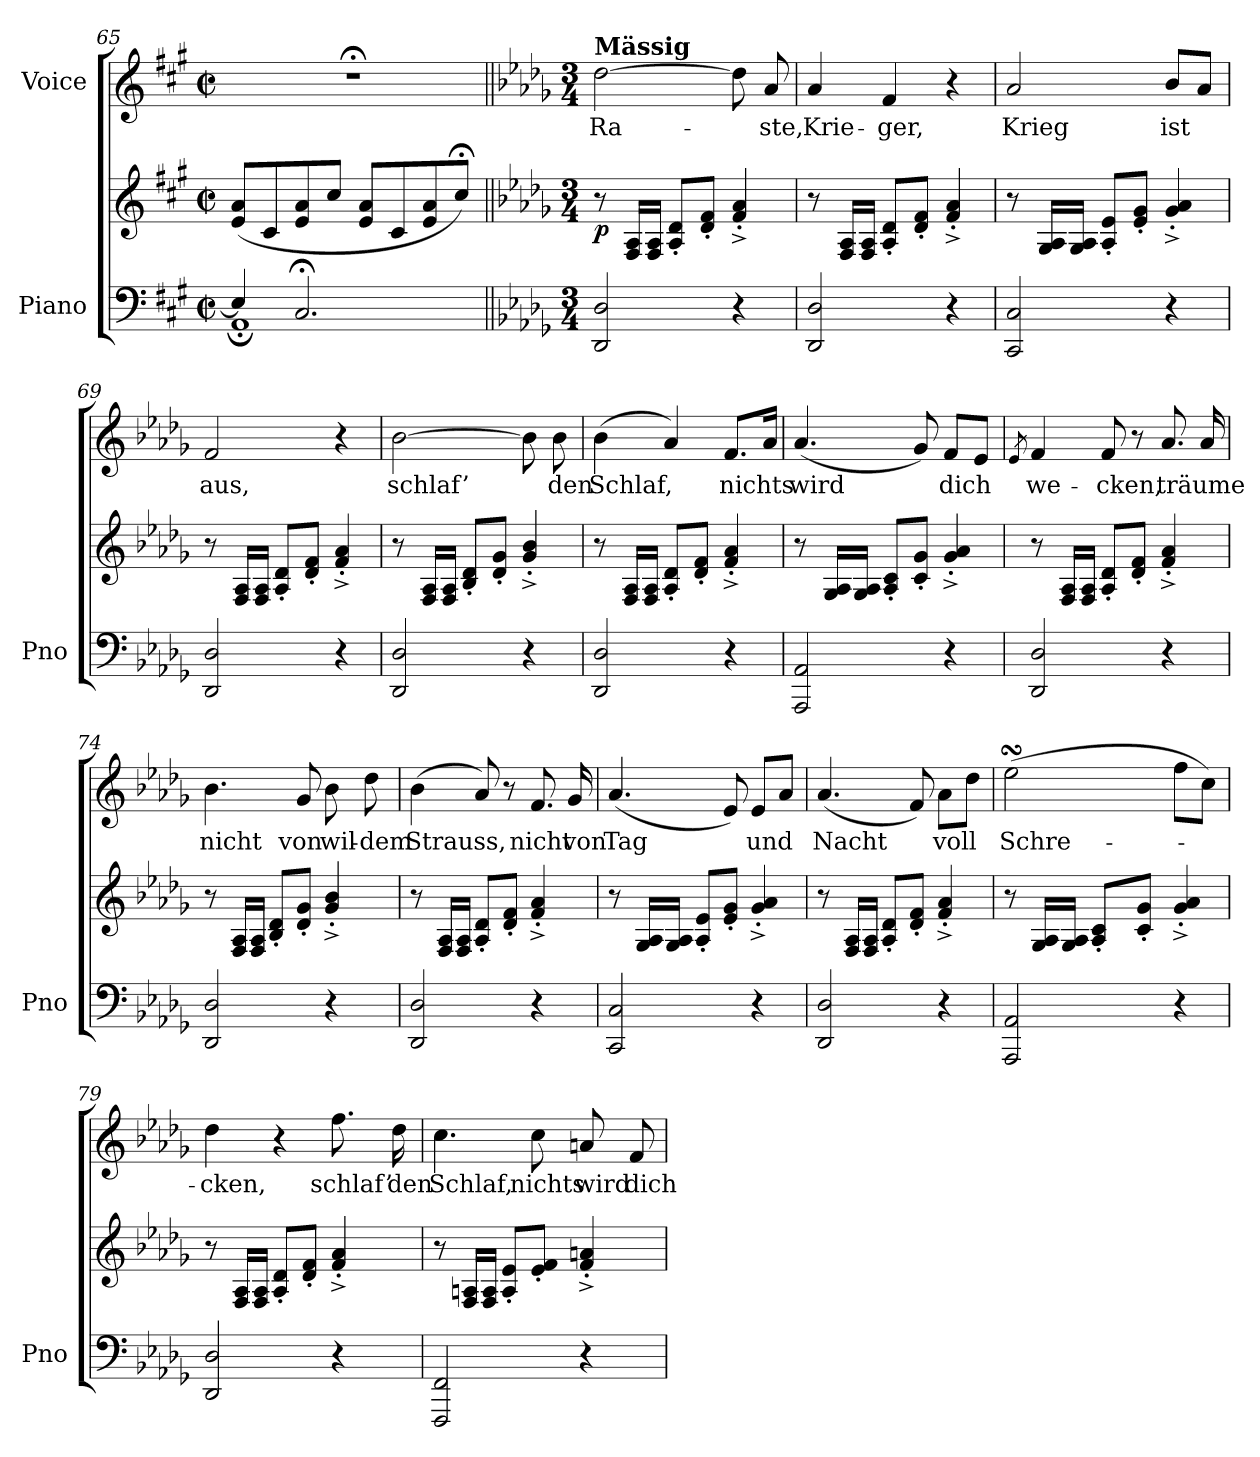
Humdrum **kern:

**kern	**kern	**dynam	**kern	**text
*part2	*part2	*part2	*part1	*part1
*staff3	*staff2	*staff2/3	*staff1	*staff1
*I"Piano	*	*	*I"Voice	*
*I'Pno	*	*	*	*
*clefF4	*clefG2	*	*clefG2	*
*k[f#c#g#]	*k[f#c#g#]	*	*k[f#c#g#]	*
*M2/2	*M2/2	*	*M2/2	*
*met(c|)	*met(c|)	*	*met(c|)	*
=65	=65	=65	=65	=65
*^	*	*	*	*
4E/]	1AA;	(<8e/ 8a/L	.	1r;<	.
.	.	8c#/	.	.	.
2.C#;</	.	8e/ 8a/	.	.	.
.	.	8cc#/J	.	.	.
.	.	8e/ 8a/L	.	.	.
.	.	8c#/	.	.	.
.	.	8e/ 8a/	.	.	.
.	.	8cc#;</J)	.	.	.
*v	*v	*	*	*	*
!!LO:PB:g=z
=66||	=66||	=66||	=66||	=66||
*k[b-e-a-d-g-]	*k[b-e-a-d-g-]	*	*k[b-e-a-d-g-]	*
*M3/4	*M3/4	*	*M3/4	*
!	!	!	!LO:TX:a:B:t=Mässig	!
!	!	!LO:DY:b	!	!LO:LY:b
2DD-/ 2D-/	8r	p	[2dd-\	Ra-
.	16F/ 16A-/LL	.	.	.
.	16F/ 16A-/JJ	.	.	.
.	8A-/' 8d-/'L	.	.	.
.	8d-/' 8f/'J	.	.	.
4r	4f/'^ 4a-/'^	.	8dd-\]	.
!	!	!	!	!LO:LY:b
.	.	.	8a-/	-ste,
=67	=67	=67	=67	=67
!	!	!	!	!LO:LY:b
2DD-/ 2D-/	8r	.	4a-/	Krie-
.	16F/ 16A-/LL	.	.	.
.	16F/ 16A-/JJ	.	.	.
!	!	!	!	!LO:LY:b
.	8A-/' 8d-/'L	.	4f/	-ger,
.	8d-/' 8f/'J	.	.	.
4r	4f/'^ 4a-/'^	.	4r	.
=68	=68	=68	=68	=68
!	!	!	!	!LO:LY:b
2CC/ 2C/	8r	.	2a-/	Krieg
.	16G-/ 16A-/LL	.	.	.
.	16G-/ 16A-/JJ	.	.	.
.	8A-/' 8e-/'L	.	.	.
.	8e-/' 8g-/'J	.	.	.
!	!	!	!	!LO:LY:b
4r	4g-/'^ 4a-/'^	.	8b-/L	ist
.	.	.	8a-/J	.
=69	=69	=69	=69	=69
!	!	!	!	!LO:LY:b
2DD-/ 2D-/	8r	.	2f/	aus,
.	16F/ 16A-/LL	.	.	.
.	16F/ 16A-/JJ	.	.	.
.	8A-/' 8d-/'L	.	.	.
.	8d-/' 8f/'J	.	.	.
4r	4f/'^ 4a-/'^	.	4r	.
=70	=70	=70	=70	=70
!	!	!	!	!LO:LY:b
2DD-/ 2D-/	8r	.	[2b-\	schlaf’
.	16F/ 16A-/LL	.	.	.
.	16F/ 16A-/JJ	.	.	.
.	8B-/' 8d-/'L	.	.	.
.	8d-/' 8g-/'J	.	.	.
4r	4g-/'^ 4b-/'^	.	8b-\]	.
!	!	!	!	!LO:LY:b
.	.	.	8b-\	den
!!LO:LB:g=z
=71	=71	=71	=71	=71
!	!	!	!	!LO:LY:b
2DD-/ 2D-/	8r	.	(>4b-\	Schlaf,
.	16F/ 16A-/LL	.	.	.
.	16F/ 16A-/JJ	.	.	.
.	8A-/' 8d-/'L	.	4a-/)	.
.	8d-/' 8f/'J	.	.	.
!	!	!	!	!LO:LY:b
4r	4f/'^ 4a-/'^	.	8.f/L	nichts
.	.	.	16a-/Jk	.
=72	=72	=72	=72	=72
!	!	!	!	!LO:LY:b
2AAA-/ 2AA-/	8r	.	(<4.a-/	wird
.	16G-/ 16A-/LL	.	.	.
.	16G-/ 16A-/JJ	.	.	.
.	8A-/' 8c/'L	.	.	.
.	8c/' 8g-/'J	.	8g-/)	.
!	!	!	!	!LO:LY:b
4r	4g-/'^ 4a-/'^	.	8f/L	dich
.	.	.	8e-/J	.
=73	=73	=73	=73	=73
.	.	.	8qe-/	.
!	!	!	!	!LO:LY:b
2DD-/ 2D-/	8r	.	4f/	we-
.	16F/ 16A-/LL	.	.	.
.	16F/ 16A-/JJ	.	.	.
!	!	!	!	!LO:LY:b
.	8A-/' 8d-/'L	.	8f/	-cken,
.	8d-/' 8f/'J	.	8r	.
!	!	!	!	!LO:LY:b
4r	4f/'^ 4a-/'^	.	8.a-/	träume
.	.	.	16a-/	.
=74	=74	=74	=74	=74
!	!	!	!	!LO:LY:b
2DD-/ 2D-/	8r	.	4.b-\	nicht
.	16F/ 16A-/LL	.	.	.
.	16F/ 16A-/JJ	.	.	.
.	8B-/' 8d-/'L	.	.	.
!	!	!	!	!LO:LY:b
.	8d-/' 8g-/'J	.	8g-/	von
!	!	!	!	!LO:LY:b
4r	4g-/'^ 4b-/'^	.	8b-\	wil-
!	!	!	!	!LO:LY:b
.	.	.	8dd-\	-dem
=75	=75	=75	=75	=75
!	!	!	!	!LO:LY:b
2DD-/ 2D-/	8r	.	(>4b-\	Strauss,
.	16F/ 16A-/LL	.	.	.
.	16F/ 16A-/JJ	.	.	.
.	8A-/' 8d-/'L	.	8a-/)	.
.	8d-/' 8f/'J	.	8r	.
!	!	!	!	!LO:LY:b
4r	4f/'^ 4a-/'^	.	8.f/	nicht
!	!	!	!	!LO:LY:b
.	.	.	16g-/	von
!!LO:LB:g=z
=76	=76	=76	=76	=76
!	!	!	!	!LO:LY:b
2CC/ 2C/	8r	.	(<4.a-/	Tag
.	16G-/ 16A-/LL	.	.	.
.	16G-/ 16A-/JJ	.	.	.
.	8A-/' 8e-/'L	.	.	.
.	8e-/' 8g-/'J	.	8e-/)	.
!	!	!	!	!LO:LY:b
4r	4g-/'^ 4a-/'^	.	8e-/L	und
.	.	.	8a-/J	.
=77	=77	=77	=77	=77
!	!	!	!	!LO:LY:b
2DD-/ 2D-/	8r	.	(<4.a-/	Nacht
.	16F/ 16A-/LL	.	.	.
.	16F/ 16A-/JJ	.	.	.
.	8A-/' 8d-/'L	.	.	.
.	8d-/' 8f/'J	.	8f/)	.
!	!	!	!	!LO:LY:b
4r	4f/'^ 4a-/'^	.	8a-\L	voll
.	.	.	8dd-\J	.
=78	=78	=78	=78	=78
!	!	!	!	!LO:LY:b
*	*	*	*^	*
2AAA-/ 2AA-/	8r	.	(>2ee-sSSS\	4ee-!yy	Schre-
.	16G-/ 16A-/LL	.	.	.	.
.	16G-/ 16A-/JJ	.	.	.	.
.	8A-/' 8c/'L	.	.	16ff!LLyy	.
.	.	.	.	16ee-!yy	.
.	8c/' 8g-/'J	.	.	16ddn!yy	.
.	.	.	.	16ee-!JJyy	.
4r	4g-/'^ 4a-/'^	.	8ff\L	4ryy	.
.	.	.	8cc\J)	.	.
*	*	*	*v	*v	*
=79	=79	=79	=79	=79
!	!	!	!	!LO:LY:b
2DD-/ 2D-/	8r	.	4dd-\	-cken,
.	16F/ 16A-/LL	.	.	.
.	16F/ 16A-/JJ	.	.	.
.	8A-/' 8d-/'L	.	4r	.
.	8d-/' 8f/'J	.	.	.
!	!	!	!	!LO:LY:b
4r	4f/'^ 4a-/'^	.	8.ff\	schlaf’
!	!	!	!	!LO:LY:b
.	.	.	16dd-\	den
=80	=80	=80	=80	=80
!	!	!	!	!LO:LY:b
2FFF/ 2FF/	8r	.	4.cc\	Schlaf,
.	16F/ 16An/LL	.	.	.
.	16F/ 16A/JJ	.	.	.
.	8A/' 8e-/'L	.	.	.
!	!	!	!	!LO:LY:b
.	8e-/' 8f/'J	.	8cc\	nichts
!	!	!	!	!LO:LY:b
4r	4f/'^ 4an/'^	.	8an/	wird
!	!	!	!	!LO:LY:b
.	.	.	8f/	dich
=	=	=	=	=
*-	*-	*-	*-	*-
